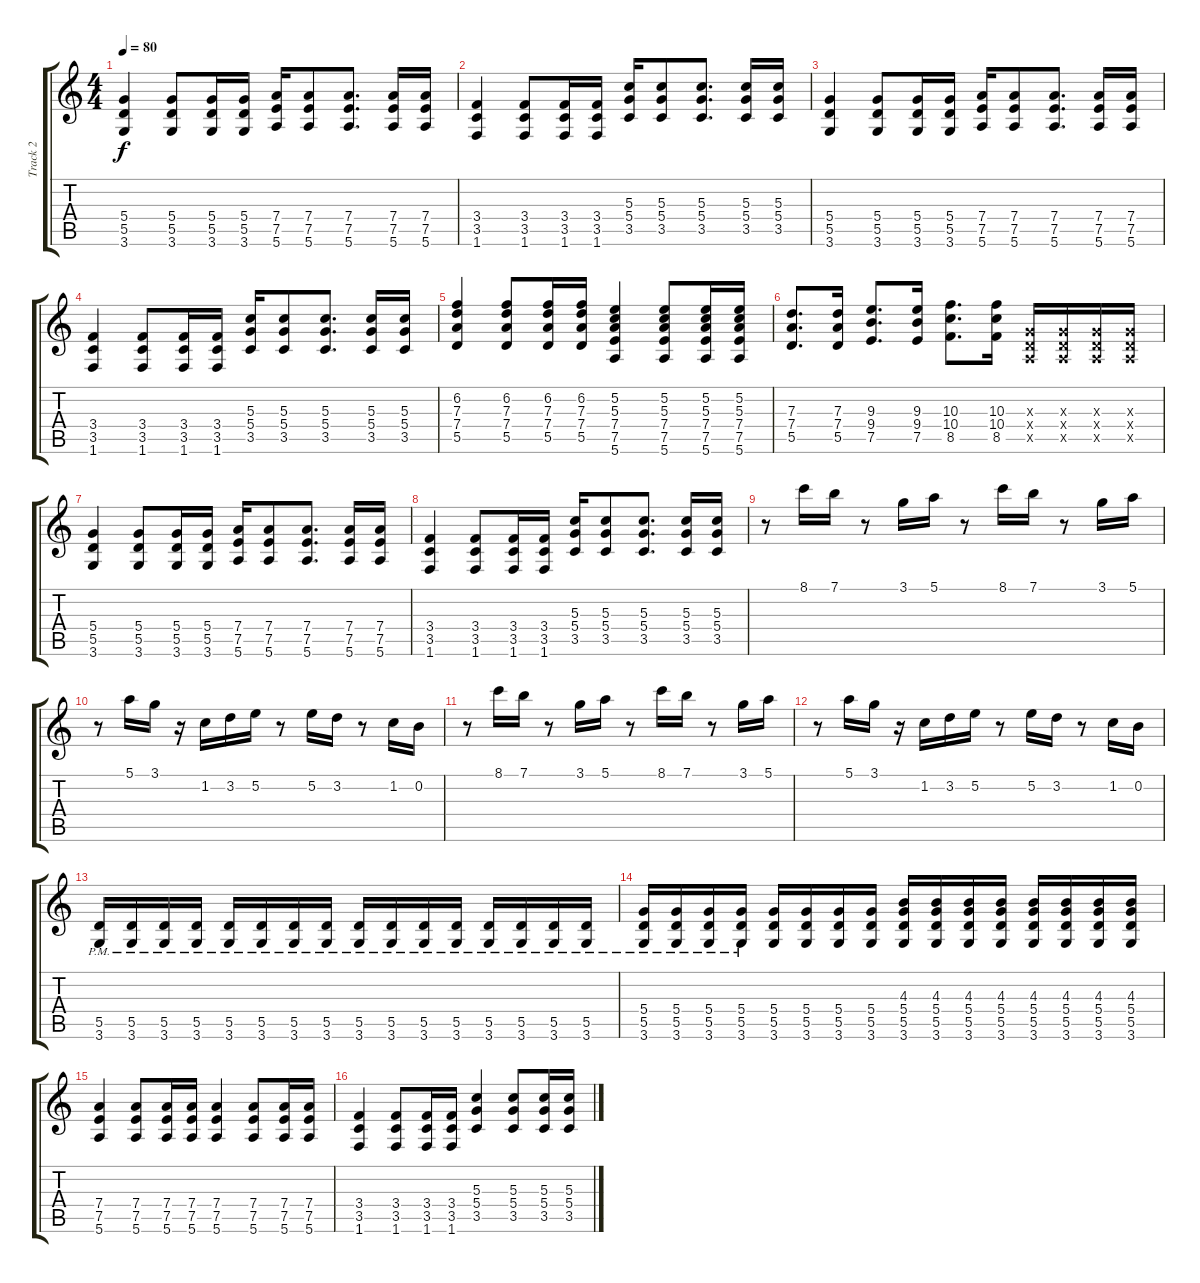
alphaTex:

\track ("Track 2" "Track 2") {instrument overdrivenguitar}
\staff {score tabs}
\tuning (E4 B3 G3 D3 A2 E2) {hide}
\ts (4 4)
\tempo 80
\clef g2
\ks c
(5.4 5.5 3.6).4{dy f} (5.4 5.5 3.6).8 (5.4 5.5 3.6).16 (5.4 5.5 3.6).16 (7.4 7.5 5.6).16 (7.4 7.5 5.6).8 (7.4 7.5 5.6).8{d} (7.4 7.5 5.6).16 (7.4 7.5 5.6).16 |
(3.4 3.5 1.6).4 (3.4 3.5 1.6).8 (3.4 3.5 1.6).16 (3.4 3.5 1.6).16 (5.3 5.4 3.5).16 (5.3 5.4 3.5).8 (5.3 5.4 3.5).8{d} (5.3 5.4 3.5).16 (5.3 5.4 3.5).16 |
(5.4 5.5 3.6).4 (5.4 5.5 3.6).8 (5.4 5.5 3.6).16 (5.4 5.5 3.6).16 (7.4 7.5 5.6).16 (7.4 7.5 5.6).8 (7.4 7.5 5.6).8{d} (7.4 7.5 5.6).16 (7.4 7.5 5.6).16 |
(3.4 3.5 1.6).4 (3.4 3.5 1.6).8 (3.4 3.5 1.6).16 (3.4 3.5 1.6).16 (5.3 5.4 3.5).16 (5.3 5.4 3.5).8 (5.3 5.4 3.5).8{d} (5.3 5.4 3.5).16 (5.3 5.4 3.5).16 |
(6.2 7.3 7.4 5.5).4 (6.2 7.3 7.4 5.5).8 (6.2 7.3 7.4 5.5).16 (6.2 7.3 7.4 5.5).16 (5.2 5.3 7.4 7.5 5.6).4 (5.2 5.3 7.4 7.5 5.6).8 (5.2 5.3 7.4 7.5 5.6).16 (5.2 5.3 7.4 7.5 5.6).16 |
(7.3 7.4 5.5).8{d} (7.3 7.4 5.5).16 (9.3 9.4 7.5).8{d} (9.3 9.4 7.5).16 (10.3 10.4 8.5).8{d} (10.3 10.4 8.5).16 (0.3{x} 0.4{x} 0.5{x}).16 (0.3{x} 0.4{x} 0.5{x}).16 (0.3{x} 0.4{x} 0.5{x}).16 (0.3{x} 0.4{x} 0.5{x}).16 |
(5.4 5.5 3.6).4 (5.4 5.5 3.6).8 (5.4 5.5 3.6).16 (5.4 5.5 3.6).16 (7.4 7.5 5.6).16 (7.4 7.5 5.6).8 (7.4 7.5 5.6).8{d} (7.4 7.5 5.6).16 (7.4 7.5 5.6).16 |
(3.4 3.5 1.6).4 (3.4 3.5 1.6).8 (3.4 3.5 1.6).16 (3.4 3.5 1.6).16 (5.3 5.4 3.5).16 (5.3 5.4 3.5).8 (5.3 5.4 3.5).8{d} (5.3 5.4 3.5).16 (5.3 5.4 3.5).16 |
r.8 8.1.16 7.1.16 r.8 3.1.16 5.1.16 r.8 8.1.16 7.1.16 r.8 3.1.16 5.1.16 |
r.8 5.1.16 3.1.16 r.16 1.2.16 3.2.16 5.2.16 r.8 5.2.16 3.2.16 r.8 1.2.16 0.2.16 |
r.8 8.1.16 7.1.16 r.8 3.1.16 5.1.16 r.8 8.1.16 7.1.16 r.8 3.1.16 5.1.16 |
r.8 5.1.16 3.1.16 r.16 1.2.16 3.2.16 5.2.16 r.8 5.2.16 3.2.16 r.8 1.2.16 0.2.16 |
(5.5{pm} 3.6{pm}).16 (5.5{pm} 3.6{pm}).16 (5.5{pm} 3.6{pm}).16 (5.5{pm} 3.6{pm}).16 (5.5{pm} 3.6{pm}).16 (5.5{pm} 3.6{pm}).16 (5.5{pm} 3.6{pm}).16 (5.5{pm} 3.6{pm}).16 (5.5{pm} 3.6{pm}).16 (5.5{pm} 3.6{pm}).16 (5.5{pm} 3.6{pm}).16 (5.5{pm} 3.6{pm}).16 (5.5{pm} 3.6{pm}).16 (5.5{pm} 3.6{pm}).16 (5.5{pm} 3.6{pm}).16 (5.5{pm} 3.6{pm}).16 |
(5.4 5.5{pm} 3.6{pm}).16 (5.4 5.5{pm} 3.6{pm}).16 (5.4 5.5{pm} 3.6{pm}).16 (5.4 5.5{pm} 3.6{pm}).16 (5.4 5.5 3.6).16 (5.4 5.5 3.6).16 (5.4 5.5 3.6).16 (5.4 5.5 3.6).16 (4.3 5.4 5.5 3.6).16 (4.3 5.4 5.5 3.6).16 (4.3 5.4 5.5 3.6).16 (4.3 5.4 5.5 3.6).16 (4.3 5.4 5.5 3.6).16 (4.3 5.4 5.5 3.6).16 (4.3 5.4 5.5 3.6).16 (4.3 5.4 5.5 3.6).16 |
(7.4 7.5 5.6).4 (7.4 7.5 5.6).8 (7.4 7.5 5.6).16 (7.4 7.5 5.6).16 (7.4 7.5 5.6).4 (7.4 7.5 5.6).8 (7.4 7.5 5.6).16 (7.4 7.5 5.6).16 |
(3.4 3.5 1.6).4 (3.4 3.5 1.6).8 (3.4 3.5 1.6).16 (3.4 3.5 1.6).16 (5.3 5.4 3.5).4 (5.3 5.4 3.5).8 (5.3 5.4 3.5).16 (5.3 5.4 3.5).16
